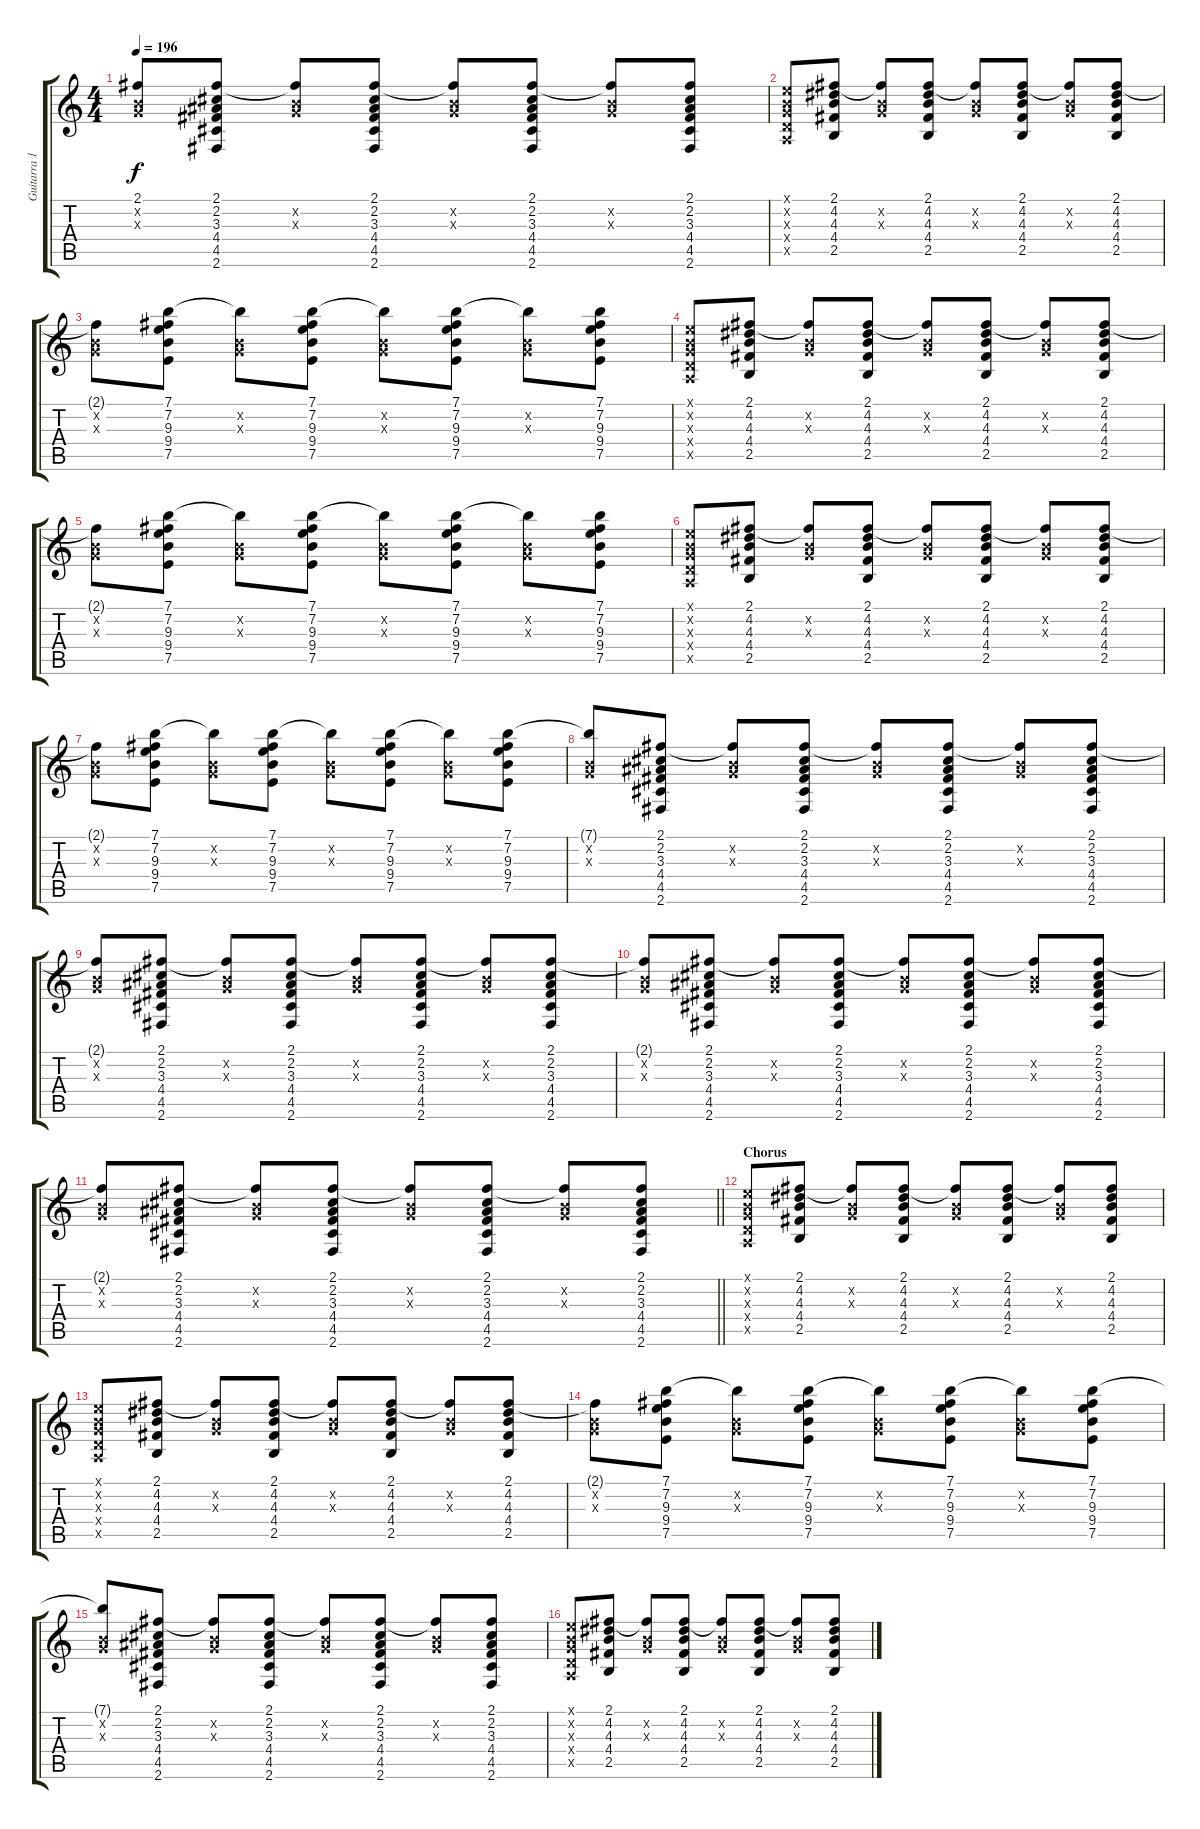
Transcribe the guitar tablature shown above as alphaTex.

\track ("Guitarra 1 - Mathias" "Guitarra 1") {instrument electricguitarclean}
\staff {score tabs}
\tuning (E4 B3 G3 D3 A2 E2) {hide}
\ts (4 4)
\tempo 196
\clef g2
\ks c
(2.1{t} 0.2{x} 0.3{x}).8{dy f} (2.1 2.2 3.3 4.4 4.5 2.6).8 (2.1{t} 0.2{x} 0.3{x}).8 (2.1 2.2 3.3 4.4 4.5 2.6).8 (2.1{t} 0.2{x} 0.3{x}).8 (2.1 2.2 3.3 4.4 4.5 2.6).8 (2.1{t} 0.2{x} 0.3{x}).8 (2.1 2.2 3.3 4.4 4.5 2.6).8 |
(0.1{x} 0.2{x} 0.3{x} 0.4{x} 0.5{x}).8 (2.1 4.2 4.3 4.4 2.5).8 (2.1{t} 0.2{x} 0.3{x}).8 (2.1 4.2 4.3 4.4 2.5).8 (2.1{t} 0.2{x} 0.3{x}).8 (2.1 4.2 4.3 4.4 2.5).8 (2.1{t} 0.2{x} 0.3{x}).8 (2.1 4.2 4.3 4.4 2.5).8 |
(2.1{t} 0.2{x} 0.3{x}).8 (7.1 7.2 9.3 9.4 7.5).8 (7.1{t} 0.2{x} 0.3{x}).8 (7.1 7.2 9.3 9.4 7.5).8 (7.1{t} 0.2{x} 0.3{x}).8 (7.1 7.2 9.3 9.4 7.5).8 (7.1{t} 0.2{x} 0.3{x}).8 (7.1 7.2 9.3 9.4 7.5).8 |
(0.1{x} 0.2{x} 0.3{x} 0.4{x} 0.5{x}).8 (2.1 4.2 4.3 4.4 2.5).8 (2.1{t} 0.2{x} 0.3{x}).8 (2.1 4.2 4.3 4.4 2.5).8 (2.1{t} 0.2{x} 0.3{x}).8 (2.1 4.2 4.3 4.4 2.5).8 (2.1{t} 0.2{x} 0.3{x}).8 (2.1 4.2 4.3 4.4 2.5).8 |
(2.1{t} 0.2{x} 0.3{x}).8 (7.1 7.2 9.3 9.4 7.5).8 (7.1{t} 0.2{x} 0.3{x}).8 (7.1 7.2 9.3 9.4 7.5).8 (7.1{t} 0.2{x} 0.3{x}).8 (7.1 7.2 9.3 9.4 7.5).8 (7.1{t} 0.2{x} 0.3{x}).8 (7.1 7.2 9.3 9.4 7.5).8 |
(0.1{x} 0.2{x} 0.3{x} 0.4{x} 0.5{x}).8 (2.1 4.2 4.3 4.4 2.5).8 (2.1{t} 0.2{x} 0.3{x}).8 (2.1 4.2 4.3 4.4 2.5).8 (2.1{t} 0.2{x} 0.3{x}).8 (2.1 4.2 4.3 4.4 2.5).8 (2.1{t} 0.2{x} 0.3{x}).8 (2.1 4.2 4.3 4.4 2.5).8 |
(2.1{t} 0.2{x} 0.3{x}).8 (7.1 7.2 9.3 9.4 7.5).8 (7.1{t} 0.2{x} 0.3{x}).8 (7.1 7.2 9.3 9.4 7.5).8 (7.1{t} 0.2{x} 0.3{x}).8 (7.1 7.2 9.3 9.4 7.5).8 (7.1{t} 0.2{x} 0.3{x}).8 (7.1 7.2 9.3 9.4 7.5).8 |
(7.1{t} 0.2{x} 0.3{x}).8 (2.1 2.2 3.3 4.4 4.5 2.6).8 (2.1{t} 0.2{x} 0.3{x}).8 (2.1 2.2 3.3 4.4 4.5 2.6).8 (2.1{t} 0.2{x} 0.3{x}).8 (2.1 2.2 3.3 4.4 4.5 2.6).8 (2.1{t} 0.2{x} 0.3{x}).8 (2.1 2.2 3.3 4.4 4.5 2.6).8 |
(2.1{t} 0.2{x} 0.3{x}).8 (2.1 2.2 3.3 4.4 4.5 2.6).8 (2.1{t} 0.2{x} 0.3{x}).8 (2.1 2.2 3.3 4.4 4.5 2.6).8 (2.1{t} 0.2{x} 0.3{x}).8 (2.1 2.2 3.3 4.4 4.5 2.6).8 (2.1{t} 0.2{x} 0.3{x}).8 (2.1 2.2 3.3 4.4 4.5 2.6).8 |
(2.1{t} 0.2{x} 0.3{x}).8 (2.1 2.2 3.3 4.4 4.5 2.6).8 (2.1{t} 0.2{x} 0.3{x}).8 (2.1 2.2 3.3 4.4 4.5 2.6).8 (2.1{t} 0.2{x} 0.3{x}).8 (2.1 2.2 3.3 4.4 4.5 2.6).8 (2.1{t} 0.2{x} 0.3{x}).8 (2.1 2.2 3.3 4.4 4.5 2.6).8 |
\barLineRight lightlight
(2.1{t} 0.2{x} 0.3{x}).8 (2.1 2.2 3.3 4.4 4.5 2.6).8 (2.1{t} 0.2{x} 0.3{x}).8 (2.1 2.2 3.3 4.4 4.5 2.6).8 (2.1{t} 0.2{x} 0.3{x}).8 (2.1 2.2 3.3 4.4 4.5 2.6).8 (2.1{t} 0.2{x} 0.3{x}).8 (2.1 2.2 3.3 4.4 4.5 2.6).8 |
\section ("" "Chorus")
(0.1{x} 0.2{x} 0.3{x} 0.4{x} 0.5{x}).8 (2.1 4.2 4.3 4.4 2.5).8 (2.1{t} 0.2{x} 0.3{x}).8 (2.1 4.2 4.3 4.4 2.5).8 (2.1{t} 0.2{x} 0.3{x}).8 (2.1 4.2 4.3 4.4 2.5).8 (2.1{t} 0.2{x} 0.3{x}).8 (2.1 4.2 4.3 4.4 2.5).8 |
(0.1{x} 0.2{x} 0.3{x} 0.4{x} 0.5{x}).8 (2.1 4.2 4.3 4.4 2.5).8 (2.1{t} 0.2{x} 0.3{x}).8 (2.1 4.2 4.3 4.4 2.5).8 (2.1{t} 0.2{x} 0.3{x}).8 (2.1 4.2 4.3 4.4 2.5).8 (2.1{t} 0.2{x} 0.3{x}).8 (2.1 4.2 4.3 4.4 2.5).8 |
(2.1{t} 0.2{x} 0.3{x}).8 (7.1 7.2 9.3 9.4 7.5).8 (7.1{t} 0.2{x} 0.3{x}).8 (7.1 7.2 9.3 9.4 7.5).8 (7.1{t} 0.2{x} 0.3{x}).8 (7.1 7.2 9.3 9.4 7.5).8 (7.1{t} 0.2{x} 0.3{x}).8 (7.1 7.2 9.3 9.4 7.5).8 |
(7.1{t} 0.2{x} 0.3{x}).8 (2.1 2.2 3.3 4.4 4.5 2.6).8 (2.1{t} 0.2{x} 0.3{x}).8 (2.1 2.2 3.3 4.4 4.5 2.6).8 (2.1{t} 0.2{x} 0.3{x}).8 (2.1 2.2 3.3 4.4 4.5 2.6).8 (2.1{t} 0.2{x} 0.3{x}).8 (2.1 2.2 3.3 4.4 4.5 2.6).8 |
(0.1{x} 0.2{x} 0.3{x} 0.4{x} 0.5{x}).8 (2.1 4.2 4.3 4.4 2.5).8 (2.1{t} 0.2{x} 0.3{x}).8 (2.1 4.2 4.3 4.4 2.5).8 (2.1{t} 0.2{x} 0.3{x}).8 (2.1 4.2 4.3 4.4 2.5).8 (2.1{t} 0.2{x} 0.3{x}).8 (2.1 4.2 4.3 4.4 2.5).8
